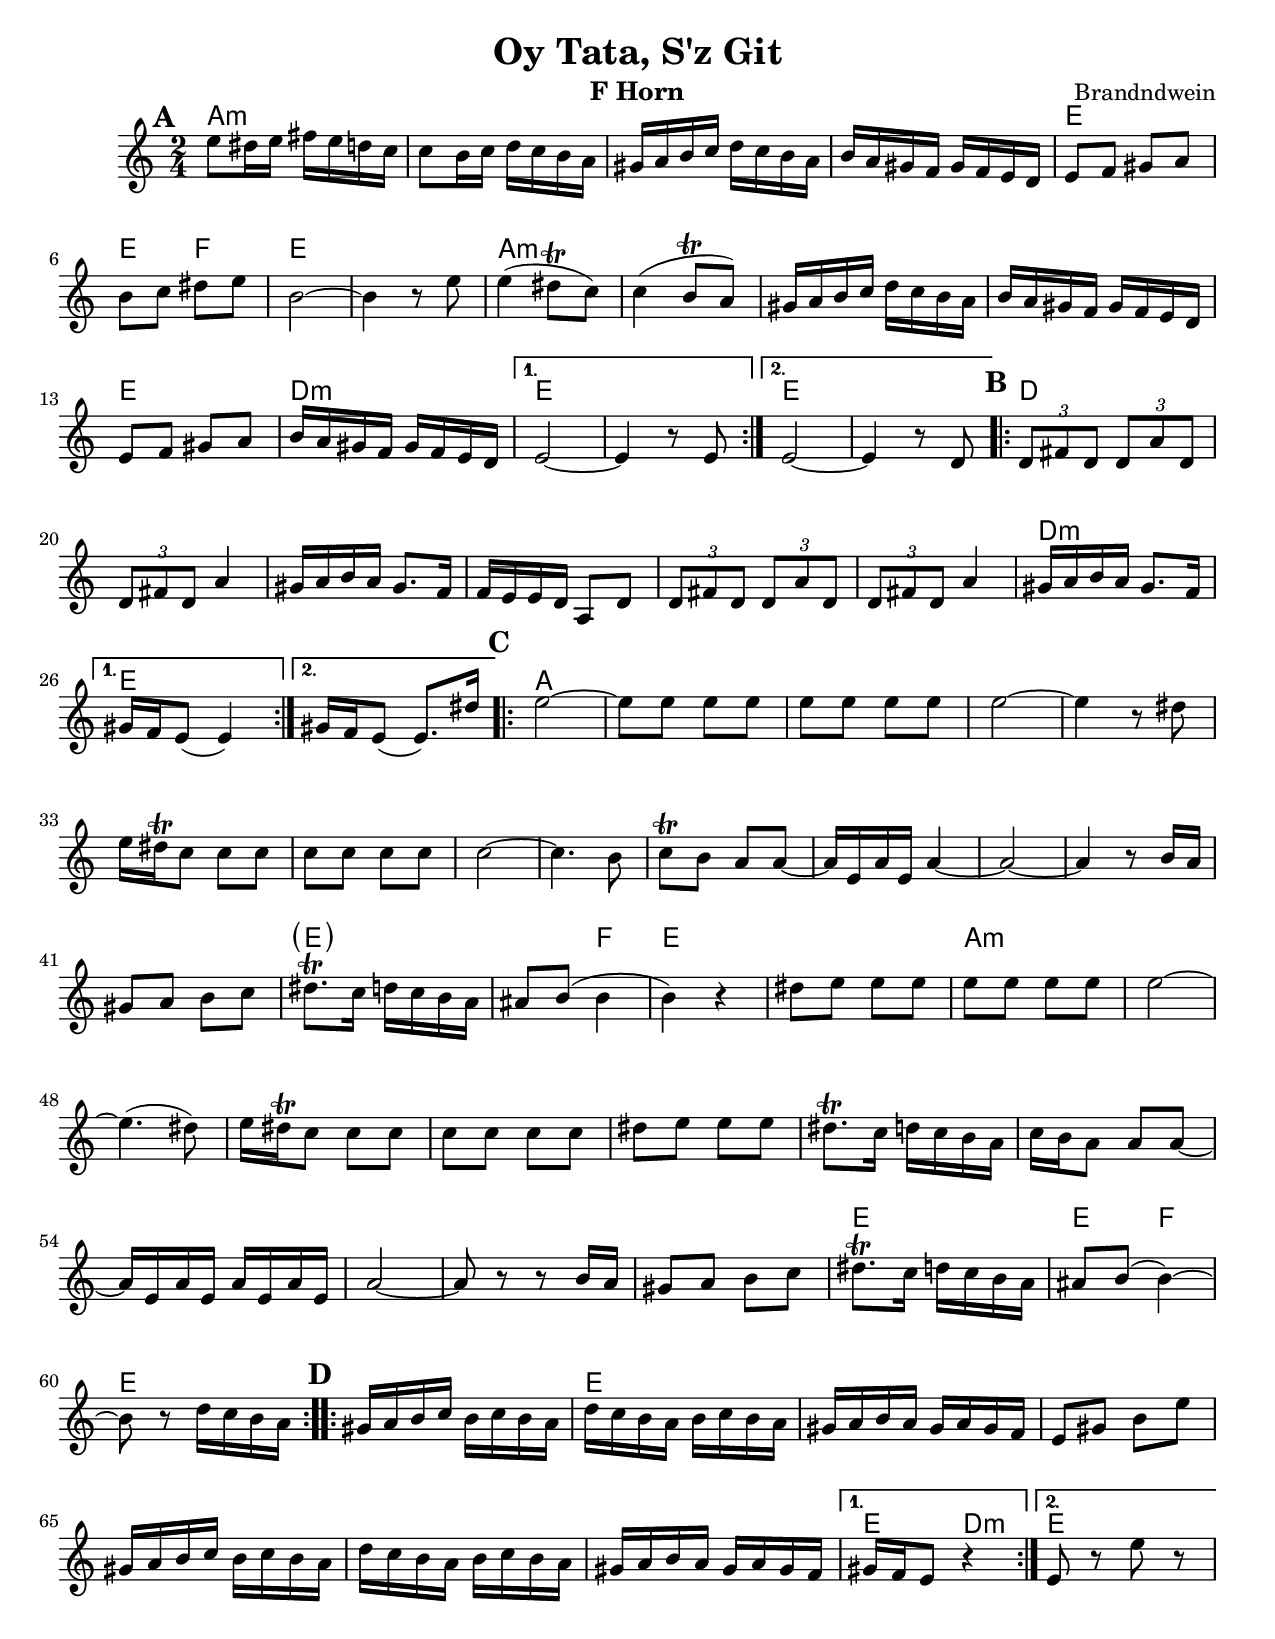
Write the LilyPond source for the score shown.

\version "2.20.0"
\language "english"
\pointAndClickOff


\paper {
  ragged-last-bottom = ##f
  ragged-bottom = ##f
  print-all-headers = ##t
  #(set-paper-size "letter")
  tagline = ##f
}

date = #(strftime "%d-%m-%Y" (localtime (current-time)))

%\markup{ \italic{ " Updated " \date  }  }

%\markup{ Got something to say? }

melody = \relative c'' {
  \clef treble

  \key c \major
  \time 2/4
  \set Score.markFormatter = #format-mark-box-alphabet
  %\partial 16*3 a16 d f   %lead in notes

  \repeat volta 2{
  \mark \default
    e8 ds16 e fs e d c
    c8 b16 c d c b a
    gs16 a b c d c b a
    b16 a gs f gs f e d
    e8 f gs a
    b8 c ds e
    b2 ~
    b4 r8 e8

    e4(ds8 \trill c)
    c4(b8 \trill a)
    gs16 a b c d c b a
    b16 a gs f gs f e d
    e8 f gs a
    b16 a gs f gs f e d
  }

  \alternative {
    {e2 ~ e4 r8 e }
    {e2 ~ e4 r8  d }
  }
\repeat volta 2{
  \mark \default
    \tuplet 3/2 { d8 fs d }  \tuplet 3/2 { d a' d, }
    \tuplet 3/2 { d fs d} a'4
    gs16 a b a gs8. f16
    f16 e e d a8 d
    \tuplet 3/2 { d8  fs d }  \tuplet 3/2 { d a' d, }
    \tuplet 3/2 { d fs d} a'4
    gs16 a b a gs8. f16

    %alternate end for part II

  }

  \alternative {
    { gs16 f e8(e4)) }
    { gs16 f e8(e8.) ds'16) }
  }


  \repeat volta 2{
  \mark \default
   e2~ \barNumberCheck #30
    e8 e e e
    e8 e e e
    e2~
    e4 r8 ds
    e16 ds \trill c8 c c
    c c c c c2~
    c4. b8
    c8 \trill b a a ~
    a16 e a e a4~ %a e a e
    a2 ~%40
    a4  r8 b16 a
    gs8 a b c
    ds8. \trill c16 d c b a|
    as8 b(b4 b) r4
    ds8 e e e
    e8 e e e
    e2~|
    e4.(ds8)|
    e16 ds \trill c8 c c |
    c8 c c c  %50
    ds8 e e e
    ds8. \trill c16 d c b a
    c16 b a8 a a ~
    a16 e a e a e a e
    a2 ~
    a8 r r b16 a
    gs8 a b c
    ds8. \trill c16 d c b a
    as8 b( b4) ~
    b8 r d16 c b a


  }

  \repeat volta 2{
  \mark \default
    gs16  a b c b c b a
    d c b a b c b a
    gs a b a gs a gs f
    e8 gs b e
    gs,16 a b c b c b a
    d c b a  b c b a
    gs a b a gs a gs f
  }
  \alternative {
    {gs16 f e8 r4 }
    {e8 r e' r }
  }

}
%************************Lyrics Block****************
%\addlyrics{ Doe a deer }

harmonies = \chordmode {
  a2*4:m
  %r2*3
  e2 e4 f4
  e2*2
  %r2
  a2*4:m
  %r2*3
  e2 d2:m e2*2
  %r2
  e2*2
  %r2
  %b part
  d2*6
  %r2*5
  d2:m e2*2
  %c part
  a2*14
  \parenthesize e4*3
  f4
  e2*2
  %r2
  a2*12:m
  %r2*11
  e2
  e4 f4
   e2*2
  %r2
  %d part
  e2*6
  %r2*5
  e4 d4:m e2
}

\score {
  <<
    \new ChordNames {
      \set chordChanges = ##f
      \harmonies
    }
    \new Staff
    \melody
  >>
  \header{
    title= "Oy Tata, S'z Git"
    composer= "Brandndwein"
    instrument = "F Horn"
    arranger= ""
  }
  \layout{indent = 1.0\cm}
  \midi{
    \tempo 4 = 80
  }
}


%{
convert-ly (GNU LilyPond) 2.20.0  convert-ly: Processing `'...
Applying conversion: 2.19.2, 2.19.7, 2.19.11, 2.19.16, 2.19.22,
2.19.24, 2.19.28, 2.19.29, 2.19.32, 2.19.40, 2.19.46, 2.19.49,
2.19.80, 2.20.0
%}
